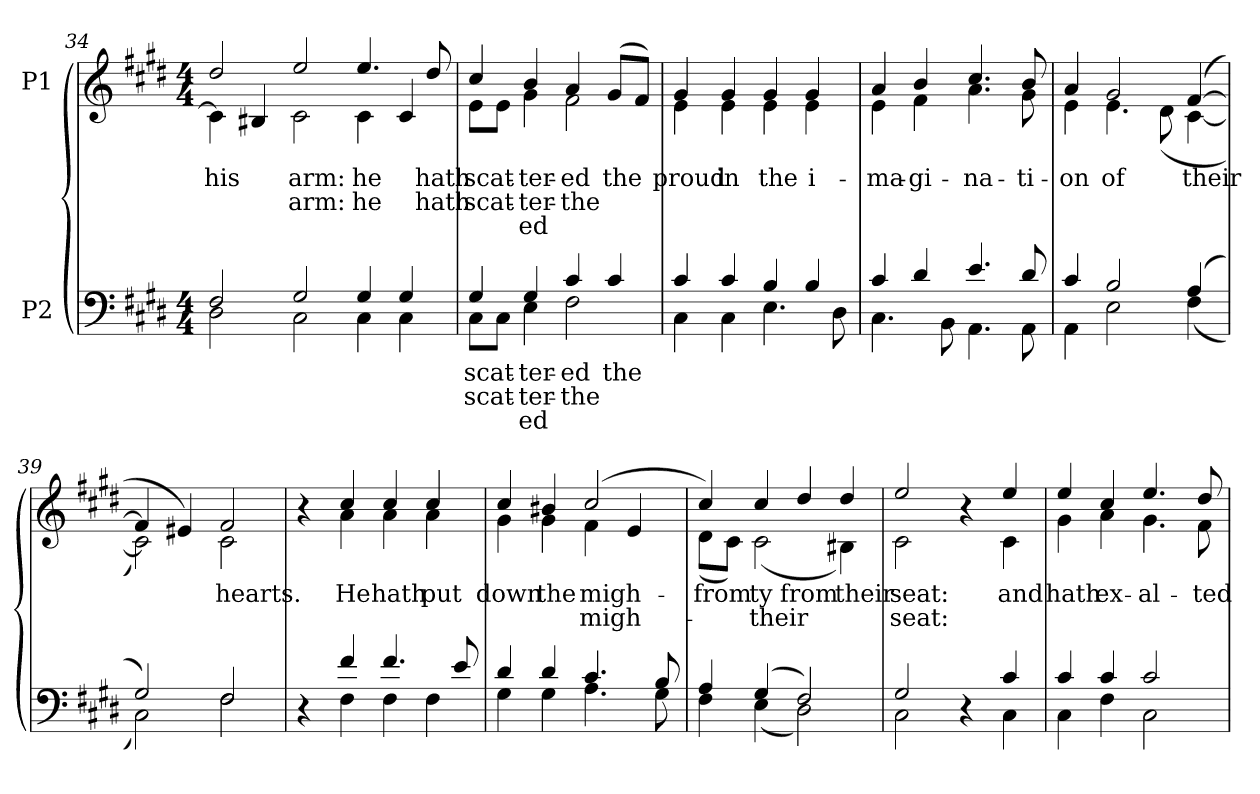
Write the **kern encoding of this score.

**kern	**text	**text	**text	**kern	**text	**text	**text
*part2	*part2	*part2	*part2	*part1	*part1	*part1	*part1
*staff2	*staff2	*staff2	*staff2	*staff1	*staff1	*staff1	*staff1
*I"P2	*	*	*	*I"P1	*	*	*
*clefF4	*	*	*	*clefG2	*	*	*
*k[f#c#g#d#]	*	*	*	*k[f#c#g#d#]	*	*	*
*E:	*	*	*	*E:	*	*	*
*M4/4	*	*	*	*M4/4	*	*	*
=34	=34	=34	=34	=34	=34	=34	=34
*^	*	*	*	*	*	*	*
!	!	!	!	!	!	!LO:LY:a:color=#000000	!	!
*	*	*	*	*	*^	*	*	*
2F#i/	2D#i\	.	.	.	2dd#i/	4c#i\]	his	.	.
.	.	.	.	.	.	4B#Xi/	.	.	.
!	!	!	!	!	!	!	!LO:LY:a:color=#000000	!LO:LY:b:color=#000000	!
2G#i/	2C#i\	.	.	.	2eei/	2c#i\	arm:	arm:	.
!	!	!	!	!	!	!	!LO:LY:a:color=#000000	!LO:LY:b:color=#000000	!
4G#i/	4C#i\	.	.	.	4.eei/	4c#i\	he	he	.
4G#i/	4C#i\	.	.	.	.	4c#i/	.	.	.
!	!	!	!	!	!	!	!LO:LY:a:color=#000000	!LO:LY:b:color=#000000	!
.	.	.	.	.	8dd#i/	.	hath	hath	.
=35	=35	=35	=35	=35	=35	=35	=35	=35	=35
!	!	!LO:LY:a:color=#000000	!LO:LY:b:color=#000000	!	!	!	!	!	!
!	!	!	!	!	!	!	!LO:LY:a:color=#000000	!LO:LY:b:color=#000000	!
4G#i/	8C#i\L	scat-	scat-	.	4cc#i/	8ei\L	scat-	scat-	.
.	8C#i\J	.	.	.	.	8ei\J	.	.	.
!	!	!LO:LY:a:color=#000000	!LO:LY:b:color=#000000	!LO:LY:b:color=#000000	!	!	!	!	!
!	!	!	!	!	!	!	!LO:LY:a:color=#000000	!LO:LY:b:color=#000000	!LO:LY:b:color=#000000
4G#i/	4Ei\	-ter-	-ter-	-ed	4bi/	4g#i\	-ter-	-ter-	-ed
!	!	!LO:LY:a:color=#000000	!LO:LY:b:color=#000000	!	!	!	!	!	!
!	!	!	!	!	!	!	!LO:LY:a:color=#000000	!LO:LY:b:color=#000000	!
4c#i/	2F#i\	-ed	the	.	4ai/	2f#i\	-ed	the	.
!	!	!LO:LY:a:color=#000000	!	!	!	!	!	!	!
!	!	!	!	!	!	!	!LO:LY:a:color=#000000	!	!
4c#i/	.	the	.	.	(8g#i/L	.	the	.	.
.	.	.	.	.	8f#i/J)	.	.	.	.
=36	=36	=36	=36	=36	=36	=36	=36	=36	=36
!	!	!	!	!	!	!	!LO:LY:b:color=#000000	!	!
4c#i/	4C#i\	.	.	.	4g#i/	4ei\	proud	.	.
!	!	!	!	!	!	!	!LO:LY:b:color=#000000	!	!
4c#i/	4C#i\	.	.	.	4g#i/	4ei\	in	.	.
!	!	!	!	!	!	!	!LO:LY:b:color=#000000	!	!
4Bi/	4.Ei\	.	.	.	4g#i/	4ei\	the	.	.
!	!	!	!	!	!	!	!LO:LY:b:color=#000000	!	!
4Bi/	.	.	.	.	4g#i/	4ei\	i-	.	.
.	8D#i\	.	.	.	.	.	.	.	.
!!LO:LB:g=z	!!
=37	=37	=37	=37	=37	=37	=37	=37	=37	=37
!	!	!	!	!	!	!	!LO:LY:b:color=#000000	!	!
4c#i/	4.C#i\	.	.	.	4ai/	4ei\	-ma-	.	.
!	!	!	!	!	!	!	!LO:LY:b:color=#000000	!	!
4d#i/	.	.	.	.	4bi/	4f#i\	-gi-	.	.
.	8BBi\	.	.	.	.	.	.	.	.
!	!	!	!	!	!	!	!LO:LY:b:color=#000000	!	!
4.ei/	4.AAi\	.	.	.	4.cc#i/	4.ai\	-na-	.	.
!	!	!	!	!	!	!	!LO:LY:b:color=#000000	!	!
8d#i/	8AAi\	.	.	.	8bi/	8g#i\	-ti-	.	.
=38	=38	=38	=38	=38	=38	=38	=38	=38	=38
!	!	!	!	!	!	!	!LO:LY:b:color=#000000	!	!
4c#i/	4AAi\	.	.	.	4ai/	4ei\	-on	.	.
!	!	!	!	!	!	!	!LO:LY:b:color=#000000	!	!
2Bi/	2Ei\	.	.	.	2g#i/	4.ei\	of	.	.
.	.	.	.	.	.	(8d#i\	.	.	.
!	!	!	!	!	!	!	!LO:LY:b:color=#000000	!	!
(4Ai/	(4F#i\	.	.	.	([4f#i/	[4c#i\	their	.	.
=39	=39	=39	=39	=39	=39	=39	=39	=39	=39
2G#i/)	2C#i\)	.	.	.	4f#i/]	2c#i\])	.	.	.
.	.	.	.	.	4e#Xi/)	.	.	.	.
!	!	!	!	!	!	!	!LO:LY:b:color=#000000	!	!
2F#i/	2F#i\	.	.	.	2f#i/	2c#i\	hearts.	.	.
=40	=40	=40	=40	=40	=40	=40	=40	=40	=40
4r	4ryy	.	.	.	4r	4ryy	.	.	.
!	!	!	!	!	!	!	!LO:LY:b:color=#000000	!	!
4f#i/	4F#i\	.	.	.	4cc#i/	4ai\	He	.	.
!	!	!	!	!	!	!	!LO:LY:b:color=#000000	!	!
4.f#i/	4F#i\	.	.	.	4cc#i/	4ai\	hath	.	.
!	!	!	!	!	!	!	!LO:LY:b:color=#000000	!	!
.	4F#i\	.	.	.	4cc#i/	4ai\	put	.	.
8ei/	.	.	.	.	.	.	.	.	.
=41	=41	=41	=41	=41	=41	=41	=41	=41	=41
!	!	!	!	!	!	!	!LO:LY:b:color=#000000	!	!
4d#i/	4G#i\	.	.	.	4cc#i/	4g#i\	down	.	.
!	!	!	!	!	!	!	!LO:LY:b:color=#000000	!	!
4d#i/	4G#i\	.	.	.	4b#Xi/	4g#i\	the	.	.
!	!	!	!	!	!	!	!LO:LY:a:color=#000000	!LO:LY:b:color=#000000	!
4.c#i/	4.Ai\	.	.	.	(2cc#i/	4f#i\	migh-	migh-	.
.	.	.	.	.	.	4ei/	.	.	.
8Bi/	8G#i\	.	.	.	.	.	.	.	.
!!LO:LB:g=z	!!
=42	=42	=42	=42	=42	=42	=42	=42	=42	=42
!	!	!	!	!	!	!	!LO:LY:b:color=#000000	!	!
4Ai/	4F#i\	.	.	.	4cc#i/)	(8d#i\L	from	.	.
.	.	.	.	.	.	8c#i\J)	.	.	.
!	!	!	!	!	!	!	!LO:LY:a:color=#000000	!LO:LY:b:color=#000000	!
(4G#i/	(4Ei\	.	.	.	4cc#i/	(2c#i\	-ty	their	.
!	!	!	!	!	!	!	!LO:LY:a:color=#000000	!	!
2F#i/)	2D#i\)	.	.	.	4dd#i/	.	from	.	.
!	!	!	!	!	!	!	!LO:LY:a:color=#000000	!	!
.	.	.	.	.	4dd#i/	4B#Xi\)	their	.	.
=43	=43	=43	=43	=43	=43	=43	=43	=43	=43
!	!	!	!	!	!	!	!LO:LY:a:color=#000000	!LO:LY:b:color=#000000	!
2G#i/	2C#i\	.	.	.	2eei/	2c#i\	seat:	seat:	.
4r	4ryy	.	.	.	4r	4ryy	.	.	.
!	!	!	!	!	!	!	!LO:LY:b:color=#000000	!	!
4c#i/	4C#i\	.	.	.	4eei/	4c#i\	and	.	.
=44	=44	=44	=44	=44	=44	=44	=44	=44	=44
!	!	!	!	!	!	!	!LO:LY:b:color=#000000	!	!
4c#i/	4C#i\	.	.	.	4eei/	4g#i\	hath	.	.
!	!	!	!	!	!	!	!LO:LY:b:color=#000000	!	!
4c#i/	4F#i\	.	.	.	4cc#i/	4ai\	ex-	.	.
!	!	!	!	!	!	!	!LO:LY:b:color=#000000	!	!
2c#i/	2C#i\	.	.	.	4.eei/	4.g#i\	-al-	.	.
!	!	!	!	!	!	!	!LO:LY:b:color=#000000	!	!
.	.	.	.	.	8dd#i/	8f#i\	-ted	.	.
*v	*v	*	*	*	*	*	*	*	*
*	*	*	*	*v	*v	*	*	*
=	=	=	=	=	=	=	=
*-	*-	*-	*-	*-	*-	*-	*-
